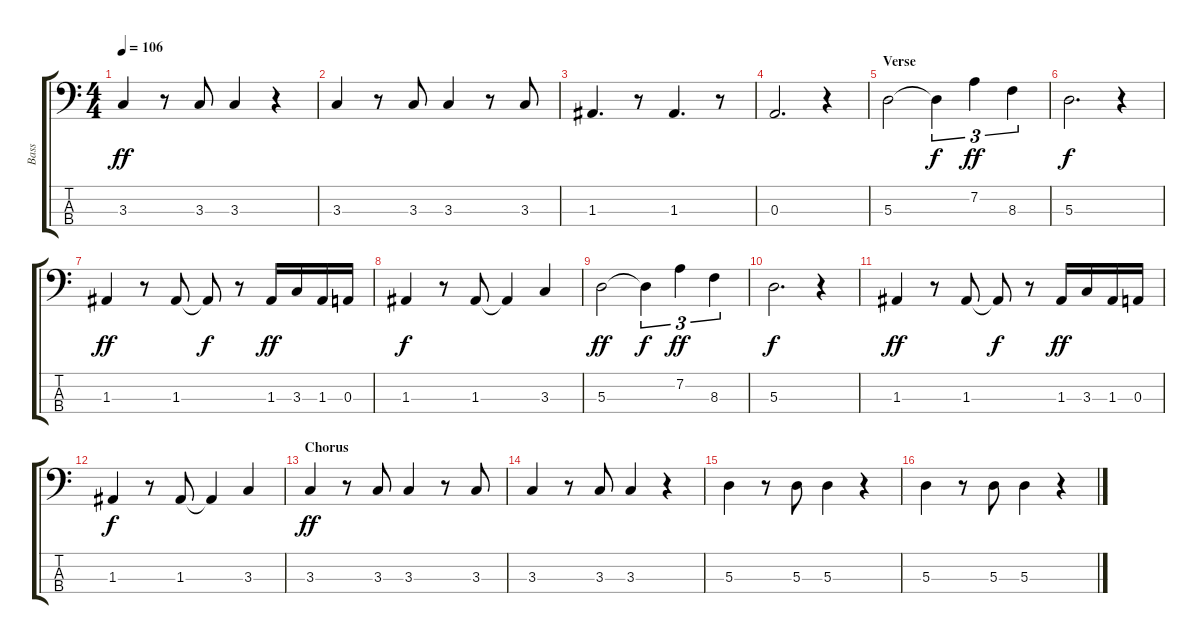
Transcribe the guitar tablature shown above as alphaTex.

\track ("Bass" "Bass") {instrument electricbassfinger}
\staff {score tabs}
\tuning (G2 D2 A1 E1) {hide}
\ts (4 4)
\tempo 106
\clef f4
\ks c
3.3.4{dy ff} r.8 3.3.8 3.3.4 r.4 |
3.3.4 r.8 3.3.8 3.3.4 r.8 3.3.8 |
1.3.4{d} r.8 1.3.4{d} r.8 |
0.3.2{d} r.4 |
\section ("" "Verse")
5.3.2 5.3{t}.4{tu (3 2) dy f} 7.2.4{tu (3 2) dy ff} 8.3.4{tu (3 2)} |
5.3.2{d dy f} r.4 |
1.3.4{dy ff} r.8 1.3.8 1.3{t}.8{dy f} r.8 1.3.16{dy ff} 3.3.16 1.3.16 0.3.16 |
1.3.4{dy f} r.8 1.3.8 1.3{t}.4 3.3.4 |
5.3.2{dy ff} 5.3{t}.4{tu (3 2) dy f} 7.2.4{tu (3 2) dy ff} 8.3.4{tu (3 2)} |
5.3.2{d dy f} r.4 |
1.3.4{dy ff} r.8 1.3.8 1.3{t}.8{dy f} r.8 1.3.16{dy ff} 3.3.16 1.3.16 0.3.16 |
1.3.4{dy f} r.8 1.3.8 1.3{t}.4 3.3.4 |
\section ("" "Chorus")
3.3.4{dy ff} r.8 3.3.8 3.3.4 r.8 3.3.8 |
3.3.4 r.8 3.3.8 3.3.4 r.4 |
5.3.4 r.8 5.3.8 5.3.4 r.4 |
5.3.4 r.8 5.3.8 5.3.4 r.4
